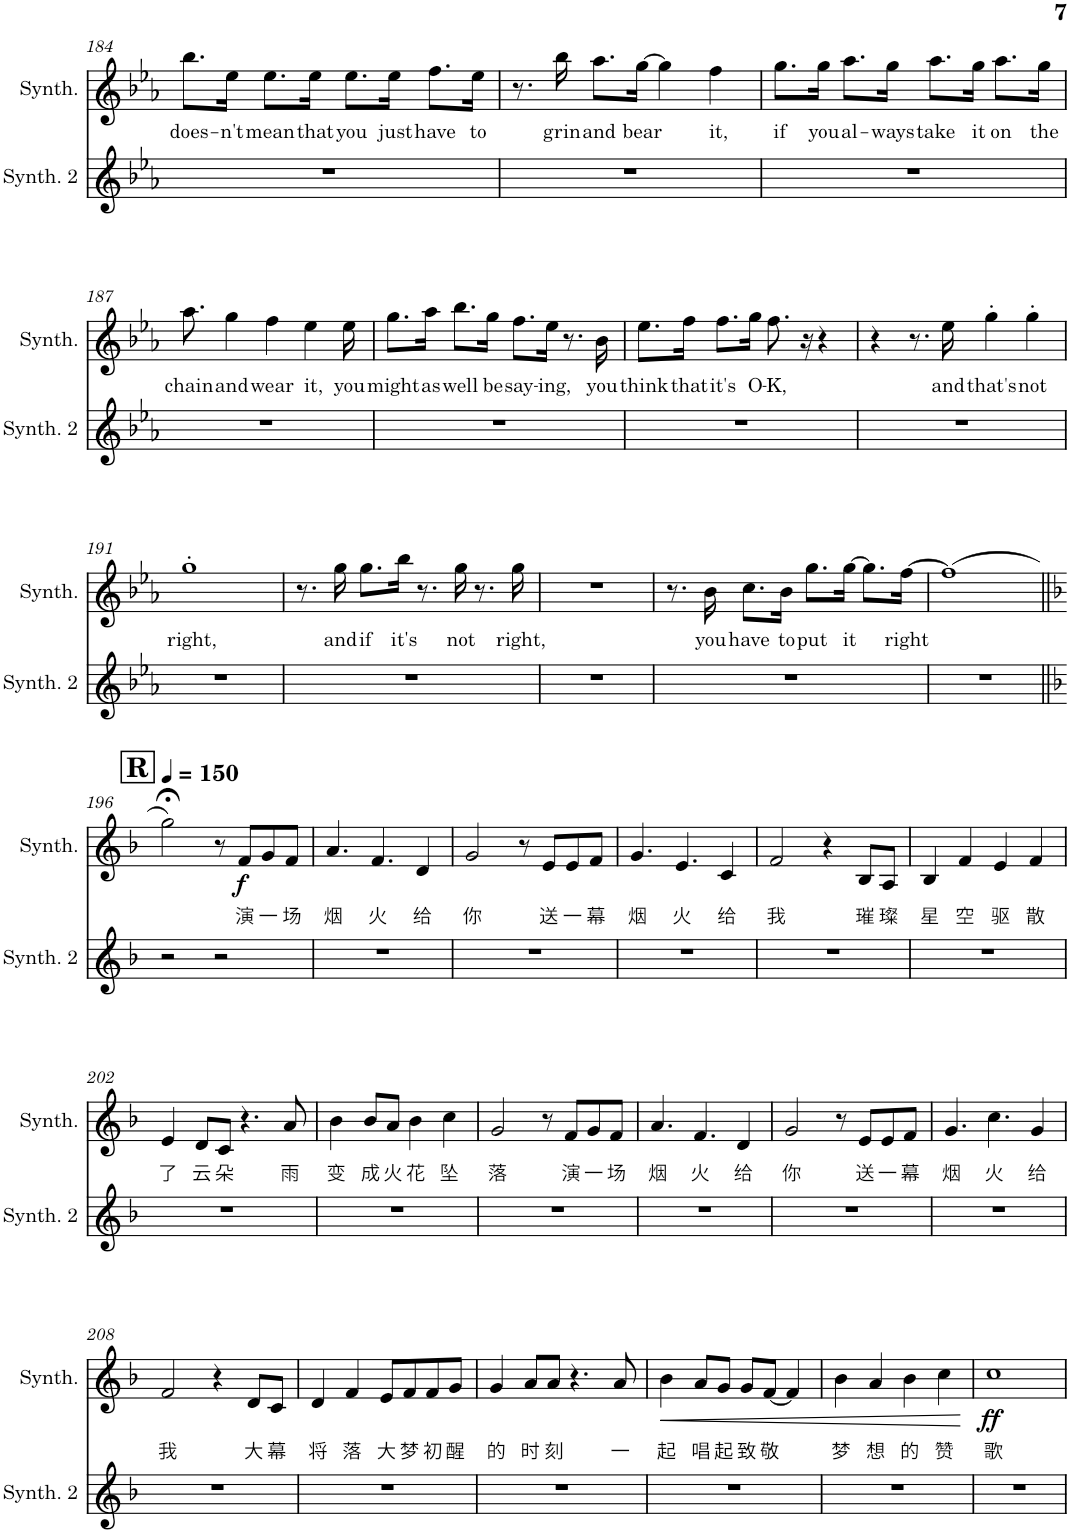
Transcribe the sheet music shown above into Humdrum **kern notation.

**kern	**kern	**text	**dynam
*part2	*part1	*part1	*part1
*staff2	*staff1	*staff1	*staff1
*I"合唱合成器 2	*I"合唱合成器	*	*
!!LO:PB:g=z
*clefG2	*clefG2	*	*
*k[b-e-a-]	*k[b-e-a-]	*	*
*M4/4	*M4/4	*	*
=184	=184	=184	=184
!	!	!LO:LY:b	!
1r	8.bb-\L	does-	.
!	!	!LO:LY:b	!
.	16ee-\Jk	-n't	.
!	!	!LO:LY:b	!
.	8.ee-\L	mean	.
!	!	!LO:LY:b	!
.	16ee-\Jk	that	.
!	!	!LO:LY:b	!
.	8.ee-\L	you	.
!	!	!LO:LY:b	!
.	16ee-\Jk	just	.
!	!	!LO:LY:b	!
.	8.ff\L	have	.
!	!	!LO:LY:b	!
.	16ee-\Jk	to	.
=185	=185	=185	=185
1r	8.r	.	.
!	!	!LO:LY:b	!
.	16bb-\	grin	.
!	!	!LO:LY:b	!
.	8.aa-\L	and	.
!	!	!LO:LY:b	!
.	[16gg\Jk	bear	.
.	4gg\]	.	.
!	!	!LO:LY:b	!
.	4ff\	it,	.
=186	=186	=186	=186
!	!	!LO:LY:b	!
1r	8.gg\L	if	.
!	!	!LO:LY:b	!
.	16gg\Jk	you	.
!	!	!LO:LY:b	!
.	8.aa-\L	al-	.
!	!	!LO:LY:b	!
.	16gg\Jk	-ways	.
!	!	!LO:LY:b	!
.	8.aa-\L	take	.
!	!	!LO:LY:b	!
.	16gg\Jk	it	.
!	!	!LO:LY:b	!
.	8.aa-\L	on	.
!	!	!LO:LY:b	!
.	16gg\Jk	the	.
!!LO:LB:g=z
=187	=187	=187	=187
!	!	!LO:LY:b	!
1r	8.aa-\	chain	.
!	!	!LO:LY:b	!
.	4gg\	and	.
!	!	!LO:LY:b	!
.	4ff\	wear	.
!	!	!LO:LY:b	!
.	4ee-\	it,	.
!	!	!LO:LY:b	!
.	16ee-\	you	.
=188	=188	=188	=188
!	!	!LO:LY:b	!
1r	8.gg\L	might	.
!	!	!LO:LY:b	!
.	16aa-\Jk	as	.
!	!	!LO:LY:b	!
.	8.bb-\L	well	.
!	!	!LO:LY:b	!
.	16gg\Jk	be	.
!	!	!LO:LY:b	!
.	8.ff\L	say-	.
!	!	!LO:LY:b	!
.	16ee-\Jk	-ing,	.
.	8.r	.	.
!	!	!LO:LY:b	!
.	16b-\	you	.
=189	=189	=189	=189
!	!	!LO:LY:b	!
1r	8.ee-\L	think	.
!	!	!LO:LY:b	!
.	16ff\Jk	that	.
!	!	!LO:LY:b	!
.	8.ff\L	it's	.
!	!	!LO:LY:b	!
.	16gg\Jk	O-	.
!	!	!LO:LY:b	!
.	8.ff\	-K,	.
.	16r	.	.
.	4r	.	.
=190	=190	=190	=190
1r	4r	.	.
.	8.r	.	.
!	!	!LO:LY:b	!
.	16ee-\	and	.
!	!	!LO:LY:b	!
.	4gg'\	that's	.
!	!	!LO:LY:b	!
.	4gg'\	not	.
!!LO:LB:g=z
=191	=191	=191	=191
!	!	!LO:LY:b	!
1r	1gg'	right,	.
=192	=192	=192	=192
1r	8.r	.	.
!	!	!LO:LY:b	!
.	16gg\	and	.
!	!	!LO:LY:b	!
.	8.gg\L	if	.
!	!	!LO:LY:b	!
.	16bb-\Jk	it's	.
.	8.r	.	.
!	!	!LO:LY:b	!
.	16gg\	not	.
.	8.r	.	.
!	!	!LO:LY:b	!
.	16gg\	right,	.
=193	=193	=193	=193
1r	1r	.	.
=194	=194	=194	=194
1r	8.r	.	.
!	!	!LO:LY:b	!
.	16b-\	you	.
!	!	!LO:LY:b	!
.	8.cc\L	have	.
!	!	!LO:LY:b	!
.	16b-\Jk	to	.
!	!	!LO:LY:b	!
.	8.gg\L	put	.
!	!	!LO:LY:b	!
.	[16gg\Jk	it	.
.	8.gg\L]	.	.
!	!	!LO:LY:b	!
.	[16ff\Jk	right	.
=195	=195	=195	=195
1r	(1ff]	.	.
!!LO:LB:g=z
=196||	=196||	=196||	=196||
!!LO:REH:place=s1:a:B:cj:fs=14:t=R
*k[b-]	*k[b-]	*	*
*	*MM150	*	*
2r	2gg;<\)	.	.
2r	8r	.	.
!	!	!LO:LY:b	!LO:DY:b
.	8f/L	演	f
!	!	!LO:LY:b	!
.	8g/	一	.
!	!	!LO:LY:b	!
.	8f/J	场	.
=197	=197	=197	=197
!	!	!LO:LY:b	!
1r	4.a/	烟	.
!	!	!LO:LY:b	!
.	4.f/	火	.
!	!	!LO:LY:b	!
.	4d/	给	.
=198	=198	=198	=198
!	!	!LO:LY:b	!
1r	2g/	你	.
.	8r	.	.
!	!	!LO:LY:b	!
.	8e/L	送	.
!	!	!LO:LY:b	!
.	8e/	一	.
!	!	!LO:LY:b	!
.	8f/J	幕	.
=199	=199	=199	=199
!	!	!LO:LY:b	!
1r	4.g/	烟	.
!	!	!LO:LY:b	!
.	4.e/	火	.
!	!	!LO:LY:b	!
.	4c/	给	.
=200	=200	=200	=200
!	!	!LO:LY:b	!
1r	2f/	我	.
.	4r	.	.
!	!	!LO:LY:b	!
.	8B-/L	璀	.
!	!	!LO:LY:b	!
.	8A/J	璨	.
=201	=201	=201	=201
!	!	!LO:LY:b	!
1r	4B-/	星	.
!	!	!LO:LY:b	!
.	4f/	空	.
!	!	!LO:LY:b	!
.	4e/	驱	.
!	!	!LO:LY:b	!
.	4f/	散	.
!!LO:LB:g=z
=202	=202	=202	=202
!	!	!LO:LY:b	!
1r	4e/	了	.
!	!	!LO:LY:b	!
.	8d/L	云	.
!	!	!LO:LY:b	!
.	8c/J	朵	.
.	4.r	.	.
!	!	!LO:LY:b	!
.	8a/	雨	.
=203	=203	=203	=203
!	!	!LO:LY:b	!
1r	4b-\	变	.
!	!	!LO:LY:b	!
.	8b-/L	成	.
!	!	!LO:LY:b	!
.	8a/J	火	.
!	!	!LO:LY:b	!
.	4b-\	花	.
!	!	!LO:LY:b	!
.	4cc\	坠	.
=204	=204	=204	=204
!	!	!LO:LY:b	!
1r	2g/	落	.
.	8r	.	.
!	!	!LO:LY:b	!
.	8f/L	演	.
!	!	!LO:LY:b	!
.	8g/	一	.
!	!	!LO:LY:b	!
.	8f/J	场	.
=205	=205	=205	=205
!	!	!LO:LY:b	!
1r	4.a/	烟	.
!	!	!LO:LY:b	!
.	4.f/	火	.
!	!	!LO:LY:b	!
.	4d/	给	.
=206	=206	=206	=206
!	!	!LO:LY:b	!
1r	2g/	你	.
.	8r	.	.
!	!	!LO:LY:b	!
.	8e/L	送	.
!	!	!LO:LY:b	!
.	8e/	一	.
!	!	!LO:LY:b	!
.	8f/J	幕	.
=207	=207	=207	=207
!	!	!LO:LY:b	!
1r	4.g/	烟	.
!	!	!LO:LY:b	!
.	4.cc\	火	.
!	!	!LO:LY:b	!
.	4g/	给	.
!!LO:LB:g=z
=208	=208	=208	=208
!	!	!LO:LY:b	!
1r	2f/	我	.
.	4r	.	.
!	!	!LO:LY:b	!
.	8d/L	大	.
!	!	!LO:LY:b	!
.	8c/J	幕	.
=209	=209	=209	=209
!	!	!LO:LY:b	!
1r	4d/	将	.
!	!	!LO:LY:b	!
.	4f/	落	.
!	!	!LO:LY:b	!
.	8e/L	大	.
!	!	!LO:LY:b	!
.	8f/	梦	.
!	!	!LO:LY:b	!
.	8f/	初	.
!	!	!LO:LY:b	!
.	8g/J	醒	.
=210	=210	=210	=210
!	!	!LO:LY:b	!
1r	4g/	的	.
!	!	!LO:LY:b	!
.	8a/L	时	.
!	!	!LO:LY:b	!
.	8a/J	刻	.
.	4.r	.	.
!	!	!LO:LY:b	!
.	8a/	一	.
=211	=211	=211	=211
!	!	!LO:LY:b	!LO:HP:b
1r	4b-\	起	<
!	!	!LO:LY:b	!
.	8a/L	唱	.
!	!	!LO:LY:b	!
.	8g/J	起	.
!	!	!LO:LY:b	!
.	8g/L	致	.
!	!	!LO:LY:b	!
.	[8f/J	敬	.
.	4f/]	.	.
=212	=212	=212	=212
!	!	!LO:LY:b	!
1r	4b-\	梦	.
!	!	!LO:LY:b	!
.	4a/	想	.
!	!	!LO:LY:b	!
.	4b-\	的	.
!	!	!LO:LY:b	!
.	4cc\	赞	.
.	.	.	[
=213	=213	=213	=213
!	!	!LO:LY:b	!LO:DY:b
1r	1cc	歌	ff
=	=	=	=
*-	*-	*-	*-
